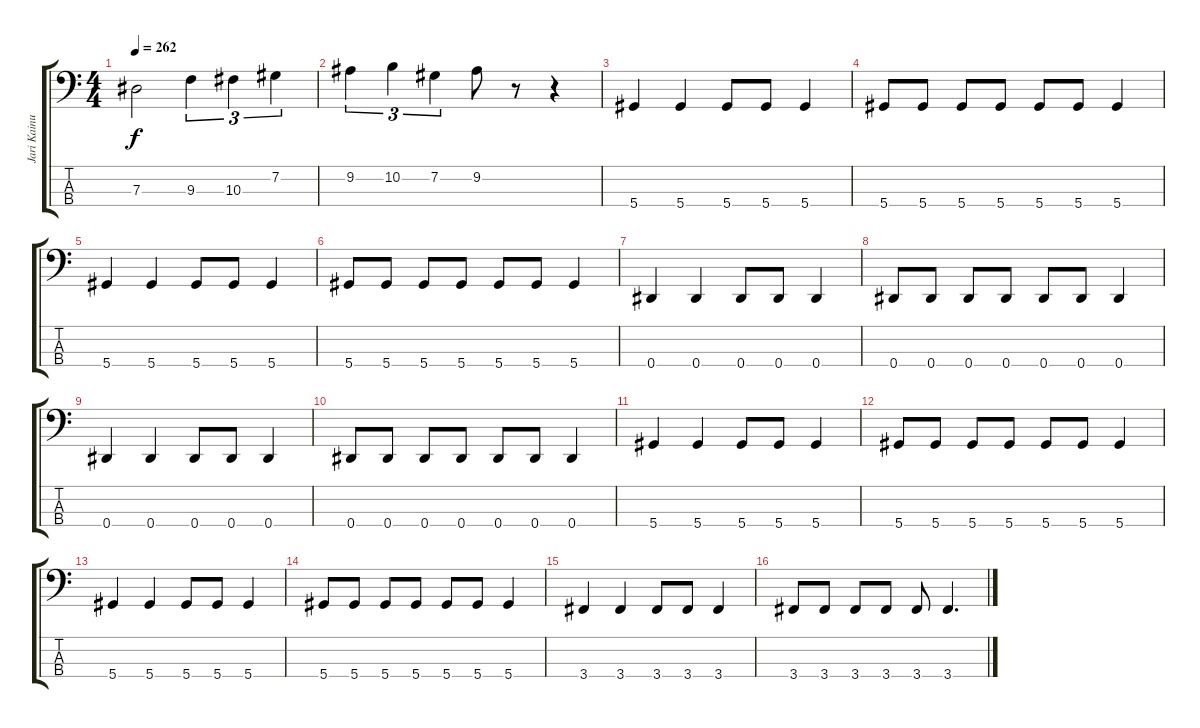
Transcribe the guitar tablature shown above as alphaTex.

\track ("Jari Kainulainen" "Jari Kainu") {instrument electricbassfinger}
\staff {score tabs}
\tuning (Gb2 Db2 Ab1 Eb1) {hide}
\ts (4 4)
\tempo 262
\clef f4
\ks c
7.3.2{dy f} 9.3.4{tu (3 2)} 10.3.4{tu (3 2)} 7.2.4{tu (3 2)} |
9.2.4{tu (3 2)} 10.2.4{tu (3 2)} 7.2.4{tu (3 2)} 9.2.8 r.8 r.4 |
5.4.4 5.4.4 5.4.8 5.4.8 5.4.4 |
5.4.8 5.4.8 5.4.8 5.4.8 5.4.8 5.4.8 5.4.4 |
5.4.4 5.4.4 5.4.8 5.4.8 5.4.4 |
5.4.8 5.4.8 5.4.8 5.4.8 5.4.8 5.4.8 5.4.4 |
0.4.4 0.4.4 0.4.8 0.4.8 0.4.4 |
0.4.8 0.4.8 0.4.8 0.4.8 0.4.8 0.4.8 0.4.4 |
0.4.4 0.4.4 0.4.8 0.4.8 0.4.4 |
0.4.8 0.4.8 0.4.8 0.4.8 0.4.8 0.4.8 0.4.4 |
5.4.4 5.4.4 5.4.8 5.4.8 5.4.4 |
5.4.8 5.4.8 5.4.8 5.4.8 5.4.8 5.4.8 5.4.4 |
5.4.4 5.4.4 5.4.8 5.4.8 5.4.4 |
5.4.8 5.4.8 5.4.8 5.4.8 5.4.8 5.4.8 5.4.4 |
3.4.4 3.4.4 3.4.8 3.4.8 3.4.4 |
3.4.8 3.4.8 3.4.8 3.4.8 3.4.8 3.4.4{d}
